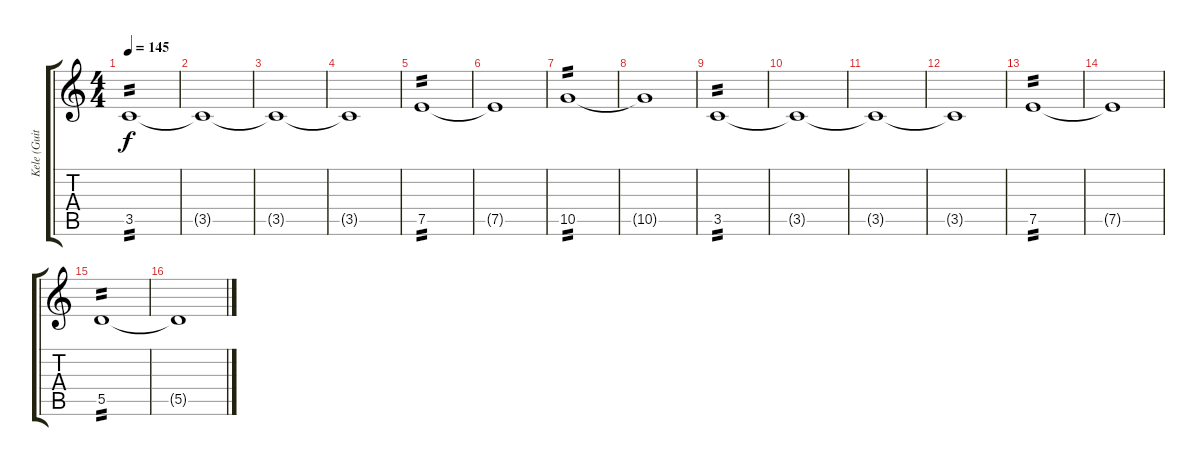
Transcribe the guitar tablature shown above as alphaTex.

\track ("Kele (Guitar 2)" "Kele (Guit") {instrument electricguitarjazz}
\staff {score tabs}
\tuning (E4 B3 G3 D3 A2 E2) {hide}
\ts (4 4)
\tempo 145
\clef g2
\ks c
3.5.1{tp 2 dy f} |
3.5{t}.1 |
3.5{t}.1 |
3.5{t}.1 |
7.5.1{tp 2} |
7.5{t}.1 |
10.5.1{tp 2} |
10.5{t}.1 |
3.5.1{tp 2} |
3.5{t}.1 |
3.5{t}.1 |
3.5{t}.1 |
7.5.1{tp 2} |
7.5{t}.1 |
5.5.1{tp 2} |
5.5{t}.1
